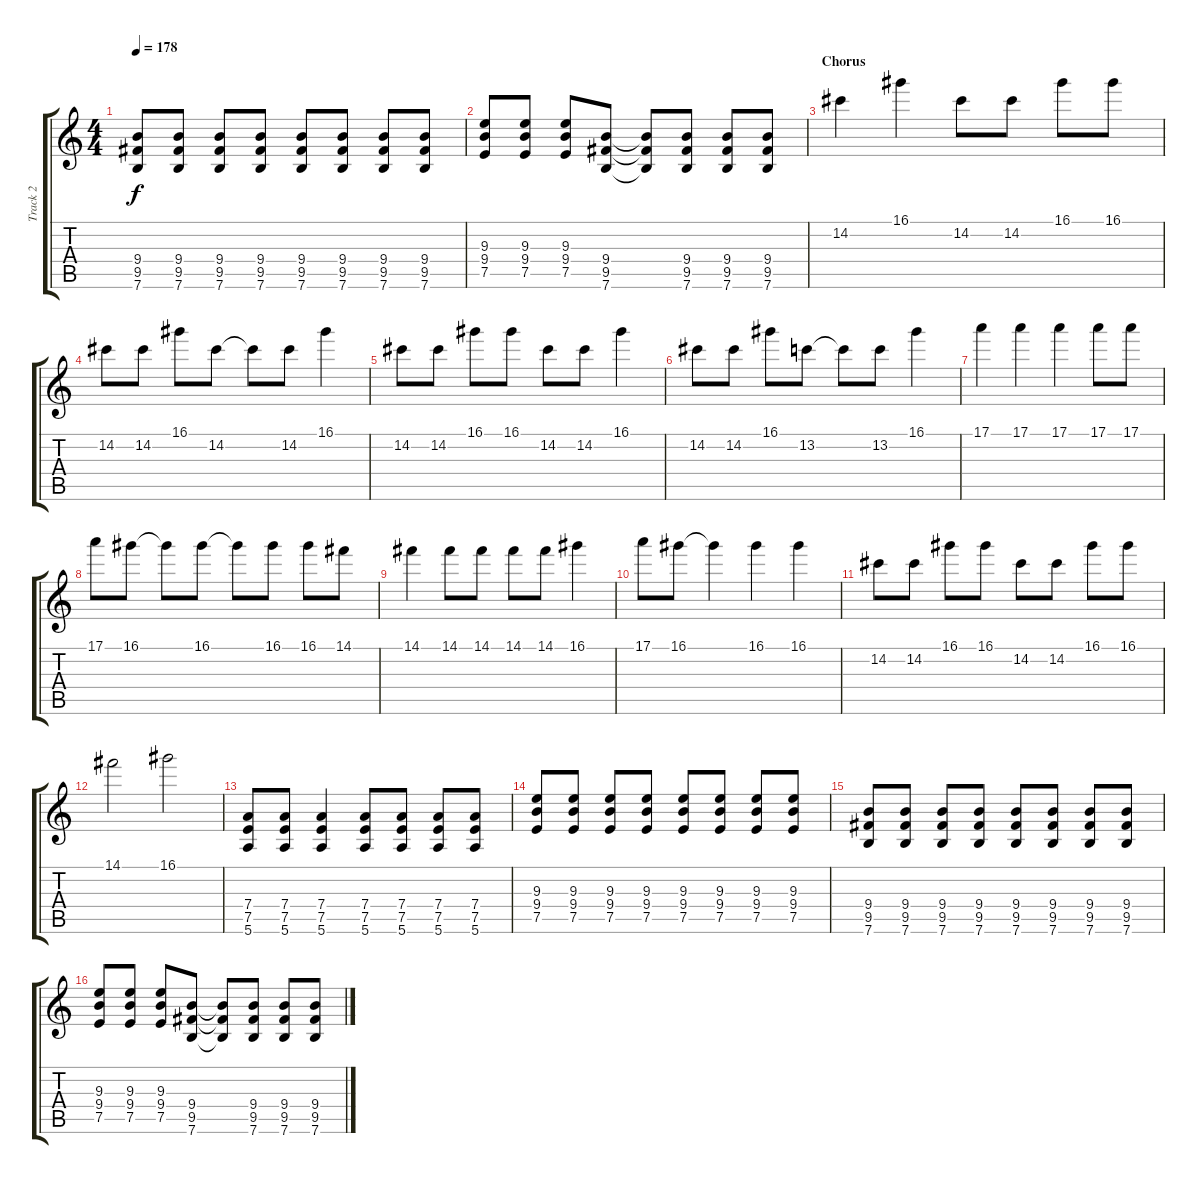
\track ("Track 2" "Track 2") {instrument overdrivenguitar}
\staff {score tabs}
\tuning (E4 B3 G3 D3 A2 E2) {hide}
\ts (4 4)
\tempo 178
\clef g2
\ks c
(9.4 9.5 7.6).8{dy f} (9.4 9.5 7.6).8 (9.4 9.5 7.6).8 (9.4 9.5 7.6).8 (9.4 9.5 7.6).8 (9.4 9.5 7.6).8 (9.4 9.5 7.6).8 (9.4 9.5 7.6).8 |
(9.3 9.4 7.5).8 (9.3 9.4 7.5).8 (9.3 9.4 7.5).8 (9.4 9.5 7.6).8 (9.4{t} 9.5{t} 7.6{t}).8 (9.4 9.5 7.6).8 (9.4 9.5 7.6).8 (9.4 9.5 7.6).8 |
\section ("" "Chorus")
14.2.4 16.1.4 14.2.8 14.2.8 16.1.8 16.1.8 |
14.2.8 14.2.8 16.1.8 14.2.8 14.2{t}.8 14.2.8 16.1.4 |
14.2.8 14.2.8 16.1.8 16.1.8 14.2.8 14.2.8 16.1.4 |
14.2.8 14.2.8 16.1.8 13.2.8 13.2{t}.8 13.2.8 16.1.4 |
17.1.4 17.1.4 17.1.4 17.1.8 17.1.8 |
17.1.8 16.1.8 16.1{t}.8 16.1.8 16.1{t}.8 16.1.8 16.1.8 14.1.8 |
14.1.4 14.1.8 14.1.8 14.1.8 14.1.8 16.1.4 |
17.1.8 16.1.8 16.1{t}.4 16.1.4 16.1.4 |
14.2.8 14.2.8 16.1.8 16.1.8 14.2.8 14.2.8 16.1.8 16.1.8 |
14.1.2 16.1.2 |
(7.4 7.5 5.6).8 (7.4 7.5 5.6).8 (7.4 7.5 5.6).4 (7.4 7.5 5.6).8 (7.4 7.5 5.6).8 (7.4 7.5 5.6).8 (7.4 7.5 5.6).8 |
(9.3 9.4 7.5).8 (9.3 9.4 7.5).8 (9.3 9.4 7.5).8 (9.3 9.4 7.5).8 (9.3 9.4 7.5).8 (9.3 9.4 7.5).8 (9.3 9.4 7.5).8 (9.3 9.4 7.5).8 |
(9.4 9.5 7.6).8 (9.4 9.5 7.6).8 (9.4 9.5 7.6).8 (9.4 9.5 7.6).8 (9.4 9.5 7.6).8 (9.4 9.5 7.6).8 (9.4 9.5 7.6).8 (9.4 9.5 7.6).8 |
(9.3 9.4 7.5).8 (9.3 9.4 7.5).8 (9.3 9.4 7.5).8 (9.4 9.5 7.6).8 (9.4{t} 9.5{t} 7.6{t}).8 (9.4 9.5 7.6).8 (9.4 9.5 7.6).8 (9.4 9.5 7.6).8
